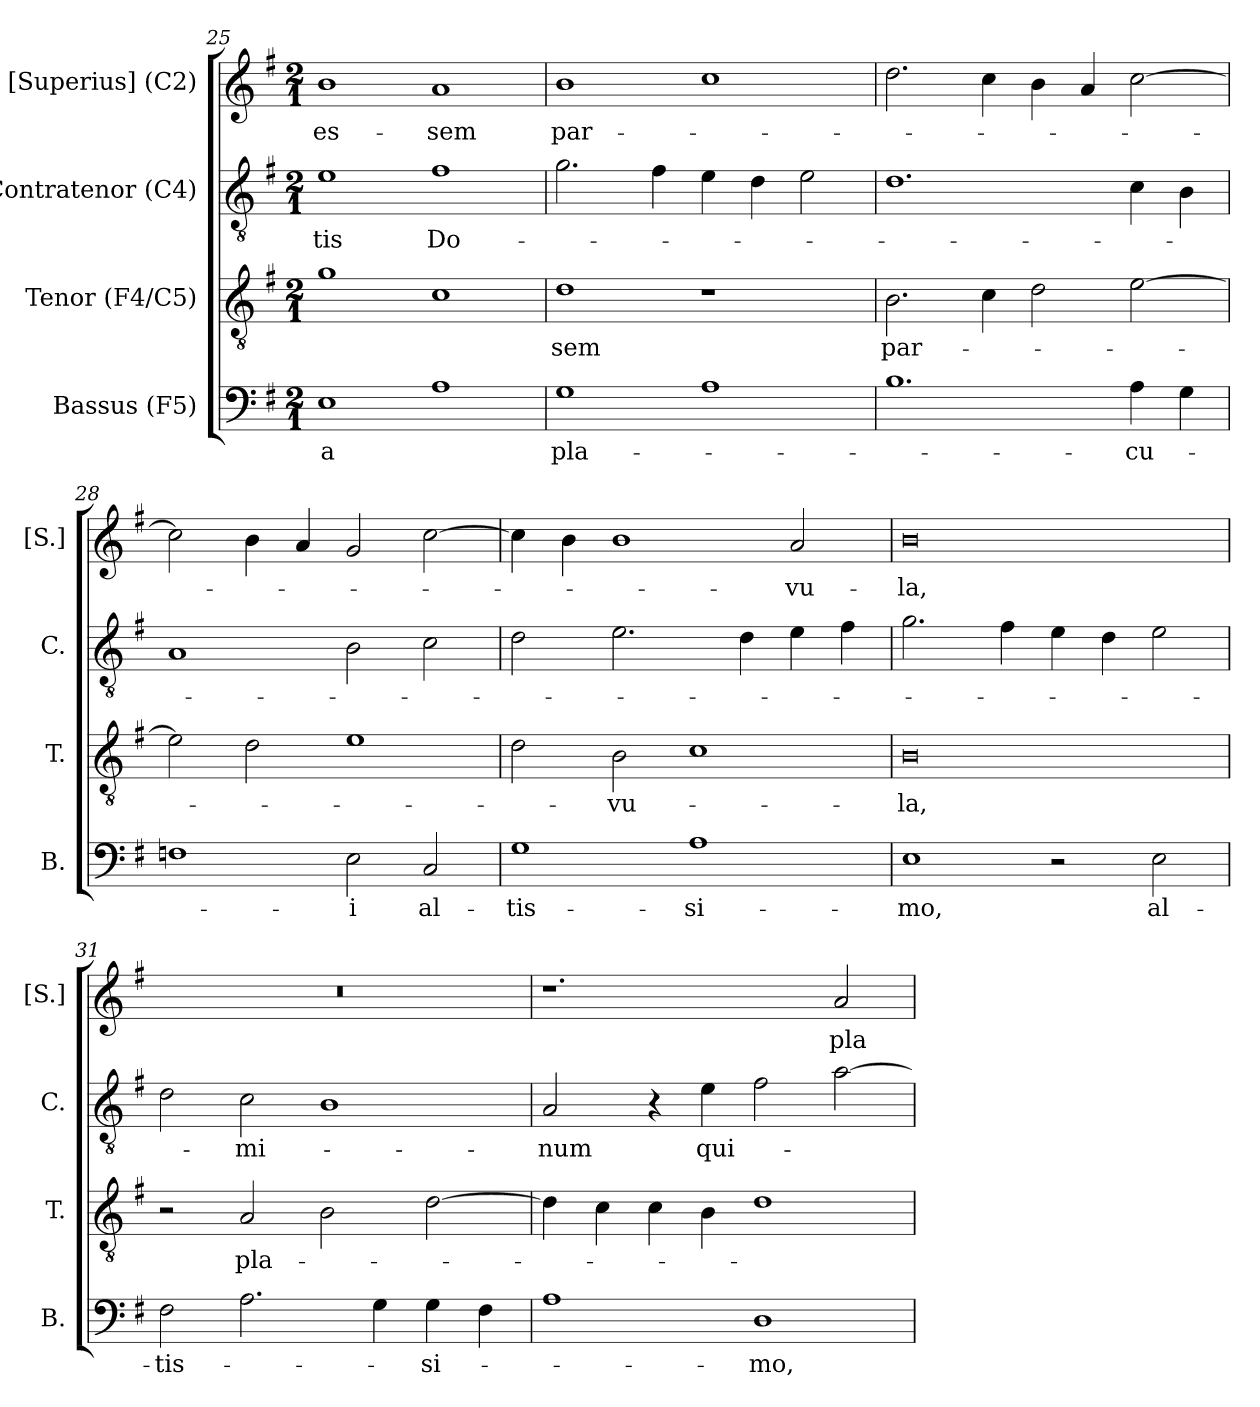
**kern	**text	**kern	**text	**kern	**text	**kern	**text
*part4	*part4	*part3	*part3	*part2	*part2	*part1	*part1
*staff4	*staff4	*staff3	*staff3	*staff2	*staff2	*staff1	*staff1
*I"Bassus (F5)	*	*I"Tenor (F4/C5)	*	*I"Contratenor (C4)	*	*I"[Superius] (C2)	*
*I'B.	*	*I'T.	*	*I'C.	*	*I'[S.]	*
*clefF4	*	*clefGv2	*	*clefGv2	*	*clefG2	*
*	*	*ITrd7c12	*	*ITrd7c12	*	*	*
*k[f#]	*	*k[f#]	*	*k[f#]	*	*k[f#]	*
*G:	*	*G:	*	*G:	*	*G:	*
*M2/1	*	*M2/1	*	*M2/1	*	*M2/1	*
=25	=25	=25	=25	=25	=25	=25	=25
!	!LO:LY:b:color=#000000	!	!	!	!	!	!
!	!	!	!	!	!LO:LY:b:color=#000000	!	!
!	!	!	!	!	!	!	!LO:LY:b:color=#000000
1Ei	-a	1Gi	.	1Ei	-tis	1bi	es-
!	!	!	!	!	!LO:LY:b:color=#000000	!	!
!	!	!	!	!	!	!	!LO:LY:b:color=#000000
1Ai	.	1Ci	.	1F#i	Do-	1ai	-sem
=26	=26	=26	=26	=26	=26	=26	=26
!	!LO:LY:b:color=#000000	!	!	!	!	!	!
!	!	!	!LO:LY:b:color=#000000	!	!	!	!
!	!	!	!	!	!	!	!LO:LY:b:color=#000000
1Gi	pla-	1Di	-sem	2.Gi\	.	1bi	par-
.	.	.	.	4F#i\	.	.	.
1Ai	.	1r	.	4Ei\	.	1cci	.
.	.	.	.	4Di\	.	.	.
.	.	.	.	2Ei\	.	.	.
=27	=27	=27	=27	=27	=27	=27	=27
!	!	!	!LO:LY:b:color=#000000	!	!	!	!
1.Bi	.	2.BBi\	par-	1.Di	.	2.ddi\	.
.	.	4Ci\	.	.	.	4cci\	.
.	.	2Di\	.	.	.	4bi\	.
.	.	.	.	.	.	4ai/	.
!	!LO:LY:b:color=#000000	!	!	!	!	!	!
4Ai\	-cu-	[2Ei\	.	4Ci\	.	[2cci\	.
4Gi\	.	.	.	4BBi\	.	.	.
!!LO:LB:g=z
=28	=28	=28	=28	=28	=28	=28	=28
1Fi	.	2Ei\]	.	1AAi	.	2cci\]	.
.	.	2Di\	.	.	.	4bi\	.
.	.	.	.	.	.	4ai/	.
!	!LO:LY:b:color=#000000	!	!	!	!	!	!
2Ei\	-i	1Ei	.	2BBi\	.	2gi/	.
!	!LO:LY:b:color=#000000	!	!	!	!	!	!
2Ci/	al-	.	.	2Ci\	.	[2cci\	.
=29	=29	=29	=29	=29	=29	=29	=29
!	!LO:LY:b:color=#000000	!	!	!	!	!	!
1Gi	-tis-	2Di\	.	2Di\	.	4cci\]	.
.	.	.	.	.	.	4bi\	.
!	!	!	!LO:LY:b:color=#000000	!	!	!	!
.	.	2BBi\	-vu-	2.Ei\	.	1bi	.
!	!LO:LY:b:color=#000000	!	!	!	!	!	!
1Ai	-si-	1Ci	.	.	.	.	.
.	.	.	.	4Di\	.	.	.
!	!	!	!	!	!	!	!LO:LY:b:color=#000000
.	.	.	.	4Ei\	.	2ai/	-vu-
.	.	.	.	4F#i\	.	.	.
=30	=30	=30	=30	=30	=30	=30	=30
!	!LO:LY:b:color=#000000	!	!	!	!	!	!
!	!	!	!LO:LY:b:color=#000000	!	!	!	!
!	!	!	!	!	!	!	!LO:LY:b:color=#000000
1Ei	-mo,	0BBi	-la,	2.Gi\	.	0bi	-la,
.	.	.	.	4F#i\	.	.	.
2r	.	.	.	4Ei\	.	.	.
.	.	.	.	4Di\	.	.	.
!	!LO:LY:b:color=#000000	!	!	!	!	!	!
2Ei\	al-	.	.	2Ei\	.	.	.
=31	=31	=31	=31	=31	=31	=31	=31
!	!LO:LY:b:color=#000000	!	!	!	!	!LO:N:vis=1	!
2F#i\	-tis-	2r	.	2Di\	.	0r	.
!	!	!	!LO:LY:b:color=#000000	!	!	!	!
!	!	!	!	!	!LO:LY:b:color=#000000	!	!
2.Ai\	.	2AAi/	pla-	2Ci\	-mi-	.	.
.	.	2BBi\	.	1BBi	.	.	.
4Gi\	.	.	.	.	.	.	.
!	!LO:LY:b:color=#000000	!	!	!	!	!	!
4Gi\	-si-	[2Di\	.	.	.	.	.
4F#i\	.	.	.	.	.	.	.
!!LO:PB:g=z
=32	=32	=32	=32	=32	=32	=32	=32
!	!	!	!	!	!LO:LY:b:color=#000000	!	!
1Ai	.	4Di\]	.	2AAi/	-num	1.r	.
.	.	4Ci\	.	.	.	.	.
.	.	4Ci\	.	4r	.	.	.
!	!	!	!	!	!LO:LY:b:color=#000000	!	!
.	.	4BBi\	.	4Ei\	qui-	.	.
!	!LO:LY:b:color=#000000	!	!	!	!	!	!
1Di	-mo,	1Di	.	2F#i\	.	.	.
!	!	!	!	!	!	!	!LO:LY:b:color=#000000
.	.	.	.	[2Ai\	.	2ai/	pla-
=	=	=	=	=	=	=	=
*-	*-	*-	*-	*-	*-	*-	*-
